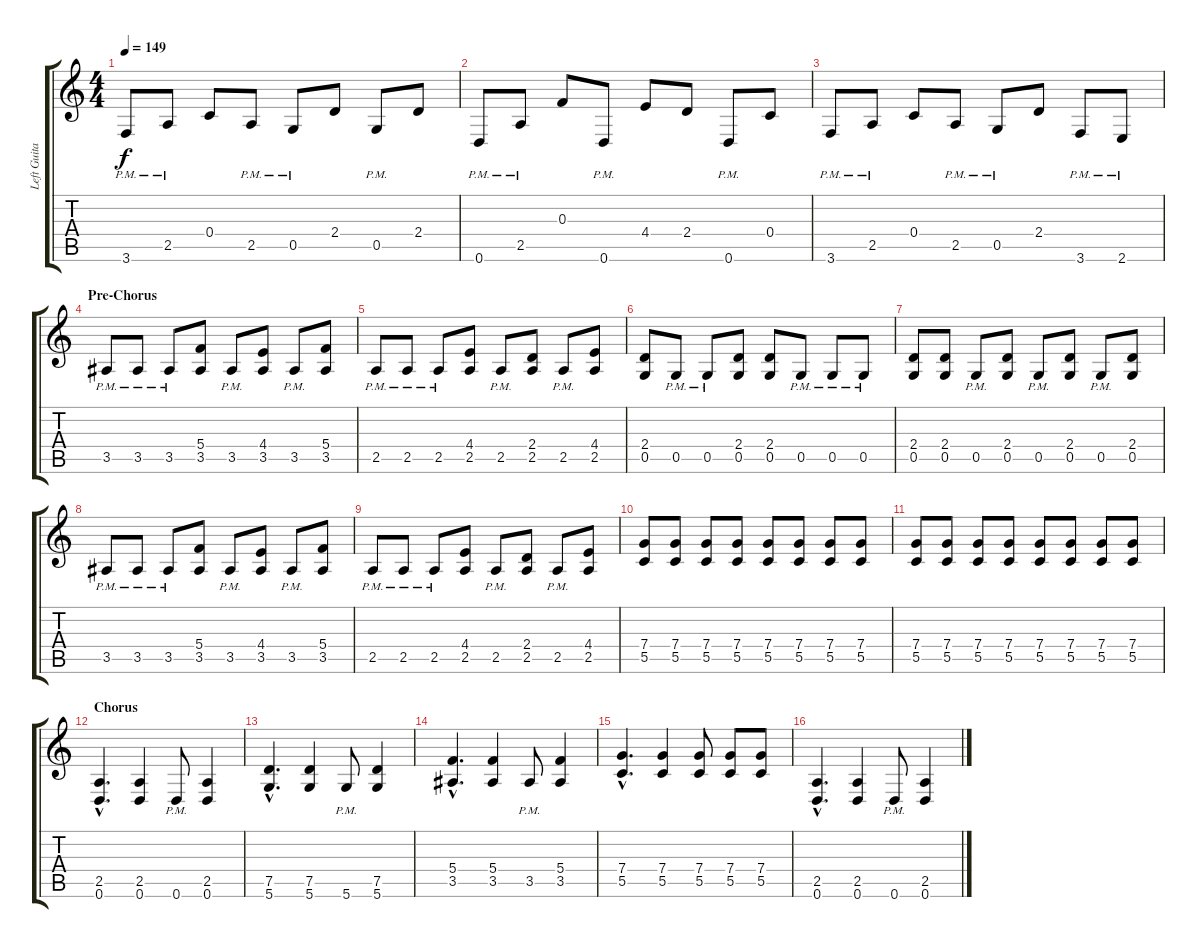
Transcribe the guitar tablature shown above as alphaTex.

\track ("Left Guitar" "Left Guita") {instrument distortionguitar}
\staff {score tabs}
\tuning (D4 A3 F3 C3 G2 D2) {hide}
\ts (4 4)
\tempo 149
\clef g2
\ks c
3.6{pm}.8{dy f} 2.5{pm}.8 0.4.8 2.5{pm}.8 0.5{pm}.8 2.4.8 0.5{pm}.8 2.4.8 |
0.6{pm}.8 2.5{pm}.8 0.3.8 0.6{pm}.8 4.4.8 2.4.8 0.6{pm}.8 0.4.8 |
3.6{pm}.8 2.5{pm}.8 0.4.8 2.5{pm}.8 0.5{pm}.8 2.4.8 3.6{pm}.8 2.6{pm}.8 |
\section ("" "Pre-Chorus")
3.5{pm}.8 3.5{pm}.8 3.5{pm}.8 (5.4 3.5).8 3.5{pm}.8 (4.4 3.5).8 3.5{pm}.8 (5.4 3.5).8 |
2.5{pm}.8 2.5{pm}.8 2.5{pm}.8 (4.4 2.5).8 2.5{pm}.8 (2.4 2.5).8 2.5{pm}.8 (4.4 2.5).8 |
(2.4 0.5).8 0.5{pm}.8 0.5{pm}.8 (2.4 0.5).8 (2.4 0.5).8 0.5{pm}.8 0.5{pm}.8 0.5{pm}.8 |
(2.4 0.5).8 (2.4 0.5).8 0.5{pm}.8 (2.4 0.5).8 0.5{pm}.8 (2.4 0.5).8 0.5{pm}.8 (2.4 0.5).8 |
3.5{pm}.8 3.5{pm}.8 3.5{pm}.8 (5.4 3.5).8 3.5{pm}.8 (4.4 3.5).8 3.5{pm}.8 (5.4 3.5).8 |
2.5{pm}.8 2.5{pm}.8 2.5{pm}.8 (4.4 2.5).8 2.5{pm}.8 (2.4 2.5).8 2.5{pm}.8 (4.4 2.5).8 |
(7.4 5.5).8 (7.4 5.5).8 (7.4 5.5).8 (7.4 5.5).8 (7.4 5.5).8 (7.4 5.5).8 (7.4 5.5).8 (7.4 5.5).8 |
(7.4 5.5).8 (7.4 5.5).8 (7.4 5.5).8 (7.4 5.5).8 (7.4 5.5).8 (7.4 5.5).8 (7.4 5.5).8 (7.4 5.5).8 |
\section ("" "Chorus")
(2.5{hac} 0.6{hac}).4{d} (2.5 0.6).4 0.6{pm}.8 (2.5 0.6).4 |
(7.5{hac} 5.6{hac}).4{d} (7.5 5.6).4 5.6{pm}.8 (7.5 5.6).4 |
(5.4{hac} 3.5{hac}).4{d} (5.4 3.5).4 3.5{pm}.8 (5.4 3.5).4 |
(7.4{hac} 5.5{hac}).4{d} (7.4 5.5).4 (7.4 5.5).8 (7.4 5.5).8 (7.4 5.5).8 |
(2.5{hac} 0.6{hac}).4{d} (2.5 0.6).4 0.6{pm}.8 (2.5 0.6).4
